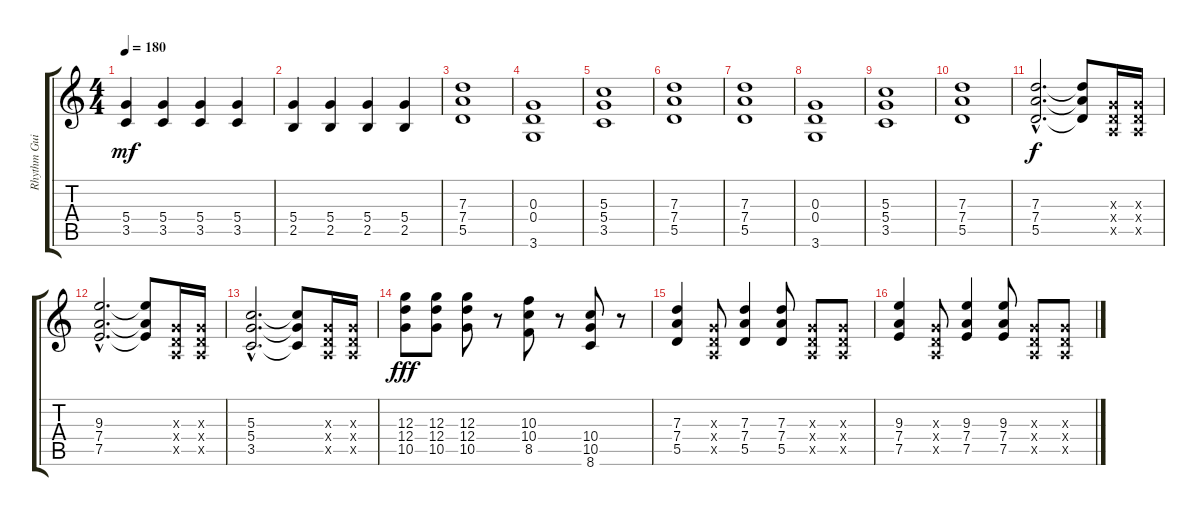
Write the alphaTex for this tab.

\track ("Rhythm Guitar" "Rhythm Gui") {instrument distortionguitar}
\staff {score tabs}
\tuning (E4 B3 G3 D3 A2 E2) {hide}
\ts (4 4)
\tempo 180
\clef g2
\ks c
(5.4 3.5).4{dy mf} (5.4 3.5).4 (5.4 3.5).4 (5.4 3.5).4 |
(5.4 2.5).4 (5.4 2.5).4 (5.4 2.5).4 (5.4 2.5).4 |
(7.3 7.4 5.5).1 |
(0.3 0.4 3.6).1 |
(5.3 5.4 3.5).1 |
(7.3 7.4 5.5).1 |
(7.3 7.4 5.5).1 |
(0.3 0.4 3.6).1 |
(5.3 5.4 3.5).1 |
(7.3 7.4 5.5).1 |
(7.3{hac} 7.4{hac} 5.5{hac}).2{d dy f} (7.3{t} 7.4{t} 5.5{t}).8 (0.3{x} 0.4{x} 0.5{x}).16 (0.3{x} 0.4{x} 0.5{x}).16 |
(9.3{hac} 7.4{hac} 7.5{hac}).2{d} (9.3{t} 7.4{t} 7.5{t}).8 (0.3{x} 0.4{x} 0.5{x}).16 (0.3{x} 0.4{x} 0.5{x}).16 |
(5.3{hac} 5.4{hac} 3.5{hac}).2{d} (5.3{t} 5.4{t} 3.5{t}).8 (0.3{x} 0.4{x} 0.5{x}).16 (0.3{x} 0.4{x} 0.5{x}).16 |
(12.3 12.4 10.5).8{dy fff} (12.3 12.4 10.5).8 (12.3 12.4 10.5).8 r.8 (10.3 10.4 8.5).8 r.8 (10.4 10.5 8.6).8 r.8 |
(7.3 7.4 5.5).4{volume 16 instrument distortionguitar} (0.3{x} 0.4{x} 0.5{x}).8 (7.3 7.4 5.5).4 (7.3 7.4 5.5).8 (0.3{x} 0.4{x} 0.5{x}).8 (0.3{x} 0.4{x} 0.5{x}).8 |
(9.3 7.4 7.5).4 (0.3{x} 0.4{x} 0.5{x}).8 (9.3 7.4 7.5).4 (9.3 7.4 7.5).8 (0.3{x} 0.4{x} 0.5{x}).8 (0.3{x} 0.4{x} 0.5{x}).8
